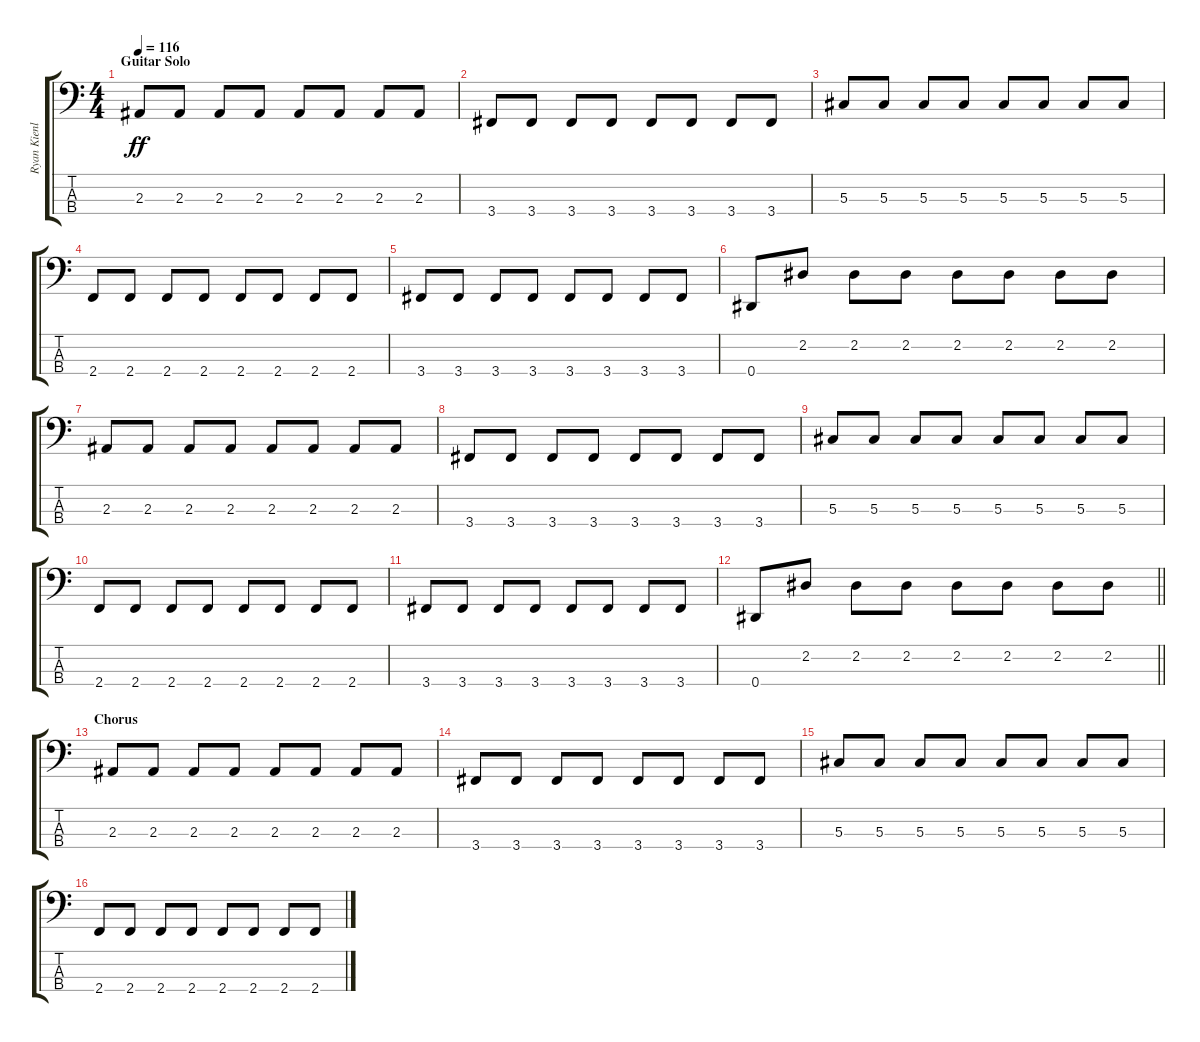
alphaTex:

\track ("Ryan Kienle" "Ryan Kienl") {instrument electricbassfinger}
\staff {score tabs}
\tuning (Gb2 Db2 Ab1 Eb1) {hide}
\ts (4 4)
\section ("" "Guitar Solo")
\tempo 116
\clef f4
\ks c
2.3.8{dy ff} 2.3.8 2.3.8 2.3.8 2.3.8 2.3.8 2.3.8 2.3.8 |
3.4.8 3.4.8 3.4.8 3.4.8 3.4.8 3.4.8 3.4.8 3.4.8 |
5.3.8 5.3.8 5.3.8 5.3.8 5.3.8 5.3.8 5.3.8 5.3.8 |
2.4.8 2.4.8 2.4.8 2.4.8 2.4.8 2.4.8 2.4.8 2.4.8 |
3.4.8 3.4.8 3.4.8 3.4.8 3.4.8 3.4.8 3.4.8 3.4.8 |
0.4.8 2.2.8 2.2.8 2.2.8 2.2.8 2.2.8 2.2.8 2.2.8 |
2.3.8 2.3.8 2.3.8 2.3.8 2.3.8 2.3.8 2.3.8 2.3.8 |
3.4.8 3.4.8 3.4.8 3.4.8 3.4.8 3.4.8 3.4.8 3.4.8 |
5.3.8 5.3.8 5.3.8 5.3.8 5.3.8 5.3.8 5.3.8 5.3.8 |
2.4.8 2.4.8 2.4.8 2.4.8 2.4.8 2.4.8 2.4.8 2.4.8 |
3.4.8 3.4.8 3.4.8 3.4.8 3.4.8 3.4.8 3.4.8 3.4.8 |
\barLineRight lightlight
0.4.8 2.2.8 2.2.8 2.2.8 2.2.8 2.2.8 2.2.8 2.2.8 |
\section ("" "Chorus")
2.3.8 2.3.8 2.3.8 2.3.8 2.3.8 2.3.8 2.3.8 2.3.8 |
3.4.8 3.4.8 3.4.8 3.4.8 3.4.8 3.4.8 3.4.8 3.4.8 |
5.3.8 5.3.8 5.3.8 5.3.8 5.3.8 5.3.8 5.3.8 5.3.8 |
2.4.8 2.4.8 2.4.8 2.4.8 2.4.8 2.4.8 2.4.8 2.4.8
